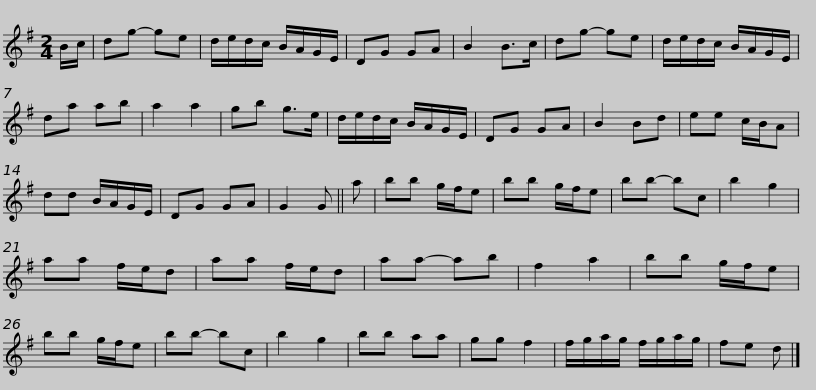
X:1
L:1/8
M:2/4
I:linebreak $
K:G
V:1 treble
V:1
 B/c/ | dg- ge | d/e/d/c/ B/A/G/E/ | DG GA | B2 B>c | %5
 dg- ge | d/e/d/c/ B/A/G/E/ | da ab | a2 a2 |$ gb g>e | %10
 d/e/d/c/ B/A/G/E/ | DG GA | B2 Bd | ee c/B/A | dd B/A/G/E/ | %15
 DG GA | G2 G || a | bb g/f/e |$ bb g/f/e | %20
 bb- bc | b2 g2 | aa f/e/d | aa f/e/d | aa- ab | %25
 f2 a2 | bb g/f/e | bb g/f/e |$ bb- bc | b2 g2 | %30
 bb aa | gg f2 | f/g/a/g/ f/g/a/g/ | fe d |] %34
